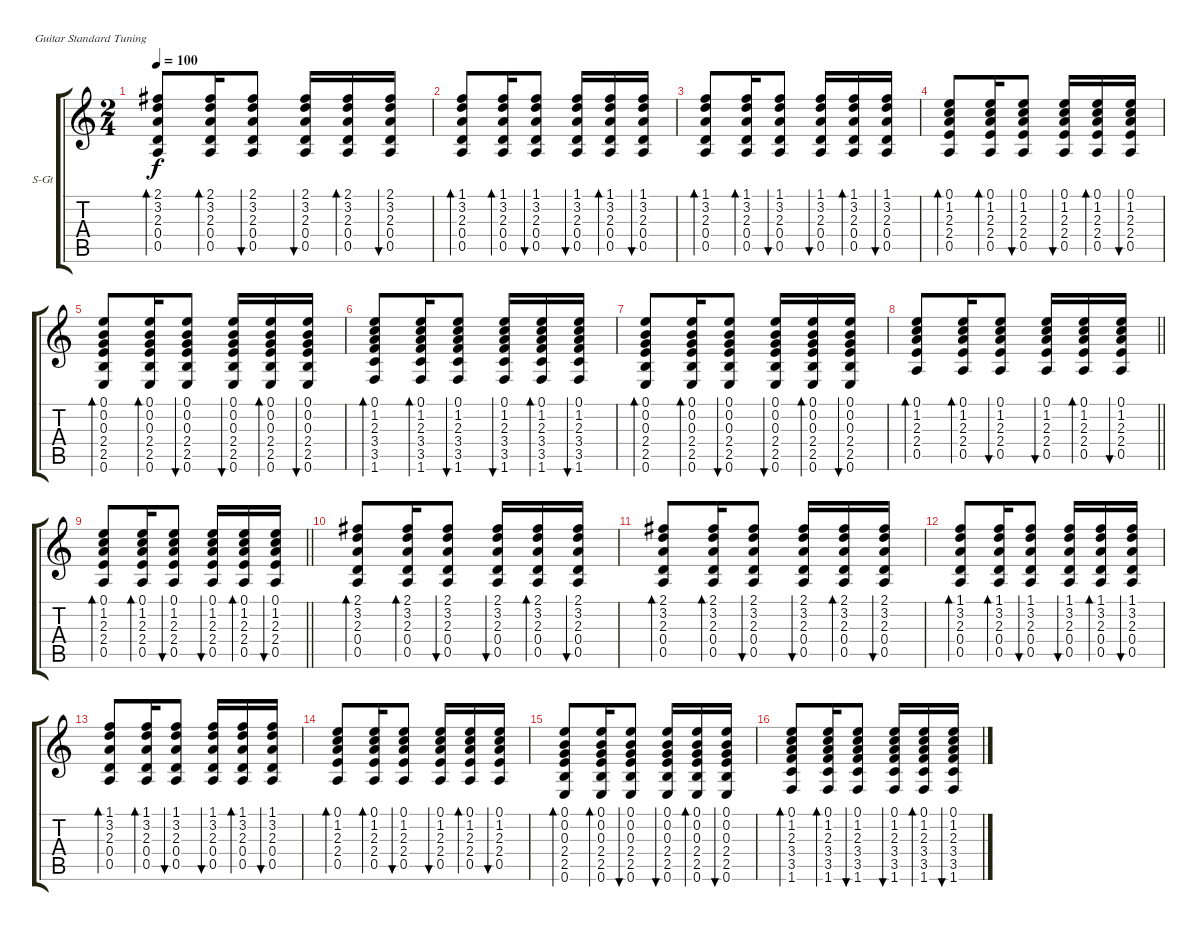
\bracketExtendMode groupsimilarinstruments
\firstSystemTrackNameOrientation horizontal
\otherSystemsTrackNameOrientation horizontal
\track ("Äîðîæêà 1" "S-Gt") {instrument acousticguitarsteel}
\staff {score tabs}
\tuning (E4 B3 G3 D3 A2 E2)
\ts (2 4)
\tempo 100
\clef g2
\ks c
(2.1 3.2 2.3 0.4 0.5).8{bd 60 dy f} (2.1 3.2 2.3 0.4 0.5).16{bd 60} (2.1 3.2 2.3 0.4 0.5).8{bu 60} (2.1 3.2 2.3 0.4 0.5).16{bu 60} (2.1 3.2 2.3 0.4 0.5).16{bd 60} (2.1 3.2 2.3 0.4 0.5).16{bu 60} |
(1.1 3.2 2.3 0.4 0.5).8{bd 60} (1.1 3.2 2.3 0.4 0.5).16{bd 60} (1.1 3.2 2.3 0.4 0.5).8{bu 60} (1.1 3.2 2.3 0.4 0.5).16{bu 60} (1.1 3.2 2.3 0.4 0.5).16{bd 60} (1.1 3.2 2.3 0.4 0.5).16{bu 60} |
(1.1 3.2 2.3 0.4 0.5).8{bd 60} (1.1 3.2 2.3 0.4 0.5).16{bd 60} (1.1 3.2 2.3 0.4 0.5).8{bu 60} (1.1 3.2 2.3 0.4 0.5).16{bu 60} (1.1 3.2 2.3 0.4 0.5).16{bd 60} (1.1 3.2 2.3 0.4 0.5).16{bu 60} |
(0.1 1.2 2.3 2.4 0.5).8{bd 60} (0.1 1.2 2.3 2.4 0.5).16{bd 60} (0.1 1.2 2.3 2.4 0.5).8{bu 60} (0.1 1.2 2.3 2.4 0.5).16{bu 60} (0.1 1.2 2.3 2.4 0.5).16{bd 60} (0.1 1.2 2.3 2.4 0.5).16{bu 60} |
(0.1 0.2 0.3 2.4 2.5 0.6).8{bd 60} (0.1 0.2 0.3 2.4 2.5 0.6).16{bd 60} (0.1 0.2 0.3 2.4 2.5 0.6).8{bu 60} (0.1 0.2 0.3 2.4 2.5 0.6).16{bu 60} (0.1 0.2 0.3 2.4 2.5 0.6).16{bd 60} (0.1 0.2 0.3 2.4 2.5 0.6).16{bu 60} |
(0.1 1.2 2.3 3.4 3.5 1.6).8{bd 60} (0.1 1.2 2.3 3.4 3.5 1.6).16{bd 60} (0.1 1.2 2.3 3.4 3.5 1.6).8{bu 60} (0.1 1.2 2.3 3.4 3.5 1.6).16{bu 60} (0.1 1.2 2.3 3.4 3.5 1.6).16{bd 60} (0.1 1.2 2.3 3.4 3.5 1.6).16{bu 60} |
(0.1 0.2 0.3 2.4 2.5 0.6).8{bd 60} (0.1 0.2 0.3 2.4 2.5 0.6).16{bd 60} (0.1 0.2 0.3 2.4 2.5 0.6).8{bu 60} (0.1 0.2 0.3 2.4 2.5 0.6).16{bu 60} (0.1 0.2 0.3 2.4 2.5 0.6).16{bd 60} (0.1 0.2 0.3 2.4 2.5 0.6).16{bu 60} |
\barLineRight lightlight
(0.1 1.2 2.3 2.4 0.5).8{bd 60} (0.1 1.2 2.3 2.4 0.5).16{bd 60} (0.1 1.2 2.3 2.4 0.5).8{bu 60} (0.1 1.2 2.3 2.4 0.5).16{bu 60} (0.1 1.2 2.3 2.4 0.5).16{bd 60} (0.1 1.2 2.3 2.4 0.5).16{bu 60} |
\barLineRight lightlight
(0.1 1.2 2.3 2.4 0.5).8{bd 60} (0.1 1.2 2.3 2.4 0.5).16{bd 60} (0.1 1.2 2.3 2.4 0.5).8{bu 60} (0.1 1.2 2.3 2.4 0.5).16{bu 60} (0.1 1.2 2.3 2.4 0.5).16{bd 60} (0.1 1.2 2.3 2.4 0.5).16{bu 60} |
(2.1 3.2 2.3 0.4 0.5).8{bd 60} (2.1 3.2 2.3 0.4 0.5).16{bd 60} (2.1 3.2 2.3 0.4 0.5).8{bu 60} (2.1 3.2 2.3 0.4 0.5).16{bu 60} (2.1 3.2 2.3 0.4 0.5).16{bd 60} (2.1 3.2 2.3 0.4 0.5).16{bu 60} |
(2.1 3.2 2.3 0.4 0.5).8{bd 60} (2.1 3.2 2.3 0.4 0.5).16{bd 60} (2.1 3.2 2.3 0.4 0.5).8{bu 60} (2.1 3.2 2.3 0.4 0.5).16{bu 60} (2.1 3.2 2.3 0.4 0.5).16{bd 60} (2.1 3.2 2.3 0.4 0.5).16{bu 60} |
(1.1 3.2 2.3 0.4 0.5).8{bd 60} (1.1 3.2 2.3 0.4 0.5).16{bd 60} (1.1 3.2 2.3 0.4 0.5).8{bu 60} (1.1 3.2 2.3 0.4 0.5).16{bu 60} (1.1 3.2 2.3 0.4 0.5).16{bd 60} (1.1 3.2 2.3 0.4 0.5).16{bu 60} |
(1.1 3.2 2.3 0.4 0.5).8{bd 60} (1.1 3.2 2.3 0.4 0.5).16{bd 60} (1.1 3.2 2.3 0.4 0.5).8{bu 60} (1.1 3.2 2.3 0.4 0.5).16{bu 60} (1.1 3.2 2.3 0.4 0.5).16{bd 60} (1.1 3.2 2.3 0.4 0.5).16{bu 60} |
(0.1 1.2 2.3 2.4 0.5).8{bd 60} (0.1 1.2 2.3 2.4 0.5).16{bd 60} (0.1 1.2 2.3 2.4 0.5).8{bu 60} (0.1 1.2 2.3 2.4 0.5).16{bu 60} (0.1 1.2 2.3 2.4 0.5).16{bd 60} (0.1 1.2 2.3 2.4 0.5).16{bu 60} |
(0.1 0.2 0.3 2.4 2.5 0.6).8{bd 60} (0.1 0.2 0.3 2.4 2.5 0.6).16{bd 60} (0.1 0.2 0.3 2.4 2.5 0.6).8{bu 60} (0.1 0.2 0.3 2.4 2.5 0.6).16{bu 60} (0.1 0.2 0.3 2.4 2.5 0.6).16{bd 60} (0.1 0.2 0.3 2.4 2.5 0.6).16{bu 60} |
(0.1 1.2 2.3 3.4 3.5 1.6).8{bd 60} (0.1 1.2 2.3 3.4 3.5 1.6).16{bd 60} (0.1 1.2 2.3 3.4 3.5 1.6).8{bu 60} (0.1 1.2 2.3 3.4 3.5 1.6).16{bu 60} (0.1 1.2 2.3 3.4 3.5 1.6).16{bd 60} (0.1 1.2 2.3 3.4 3.5 1.6).16{bu 60}
